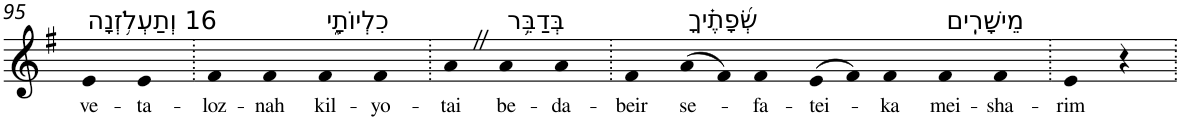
**kern	**text
*part1	*part1
*staff1	*staff1
*I"Piano	*
*I'Pno	*
!!LO:PB:g=z
*clefG2	*
*k[f#]	*
*G:	*
=95	=95
!LO:TX:a:t=16 וְתַעְלֹ֥זְנָה	!
!	!LO:LY:b
4e	ve-
!	!LO:LY:b
4e	-ta-
=96.	=96.
!	!LO:LY:b
4f#	-loz-
!	!LO:LY:b
4f#	-nah
!LO:TX:a:t=כִלְיוֹתָ֑י	!
!	!LO:LY:b
4f#	kil-
!	!LO:LY:b
4f#	-yo-
=97.	=97.
!	!LO:LY:b
4aZ	-tai
!LO:TX:a:t=בְּדַבֵּ֥ר	!
!	!LO:LY:b
4a	be-
!	!LO:LY:b
4a	-da-
=98.	=98.
!	!LO:LY:b
4f#	-beir
!LO:TX:a:t=שְׂ֝פָתֶ֗יךָ	!
!	!LO:LY:b
(>8a	se-
8f#)	.
!	!LO:LY:b
4f#	-fa-
!	!LO:LY:b
(>8e	-tei-
8f#)	.
!	!LO:LY:b
4f#	-ka
!LO:TX:a:t=מֵישָׁרִֽים	!
!	!LO:LY:b
4f#	mei-
!	!LO:LY:b
4f#	-sha-
=99.	=99.
!	!LO:LY:b
4e	-rim
4r	.
=.	=.
*-	*-
